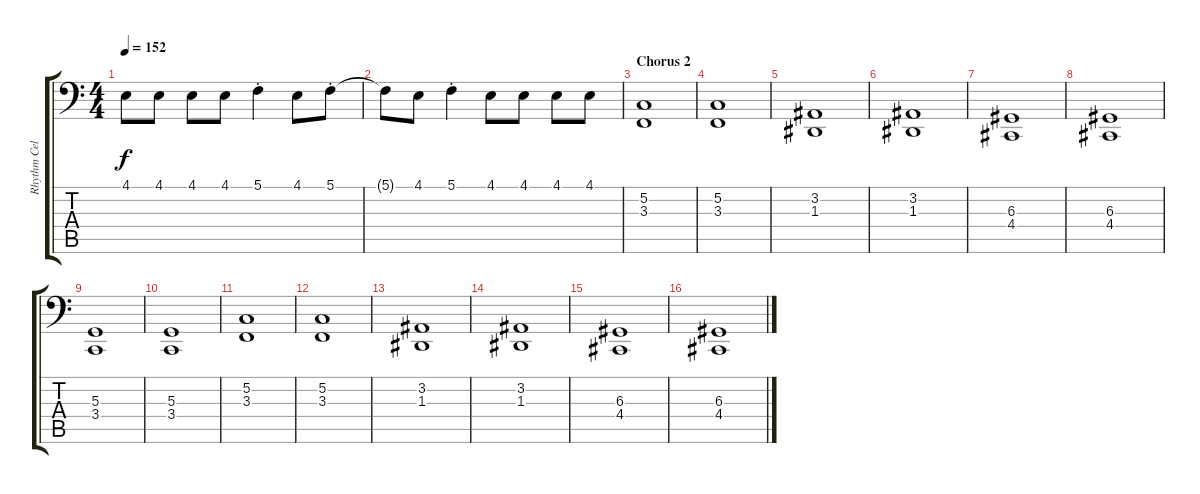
\track ("Rhythm Cello 2" "Rhythm Cel") {instrument cello}
\staff {score tabs}
\tuning (C3 G2 D2 A1 E1 B0) {hide}
\ts (4 4)
\tempo 152
\clef f4
\ks c
4.1.8{dy f} 4.1.8 4.1.8 4.1.8 5.1{st}.4 4.1.8 5.1{st}.8 |
5.1{t}.8 4.1.8 5.1{st}.4 4.1.8 4.1.8 4.1.8 4.1.8 |
\section ("" "Chorus 2")
(5.2 3.3).1 |
(5.2 3.3).1 |
(3.2 1.3).1 |
(3.2 1.3).1 |
(6.3 4.4).1 |
(6.3 4.4).1 |
(5.3 3.4).1 |
(5.3 3.4).1 |
(5.2 3.3).1 |
(5.2 3.3).1 |
(3.2 1.3).1 |
(3.2 1.3).1 |
(6.3 4.4).1 |
(6.3 4.4).1
